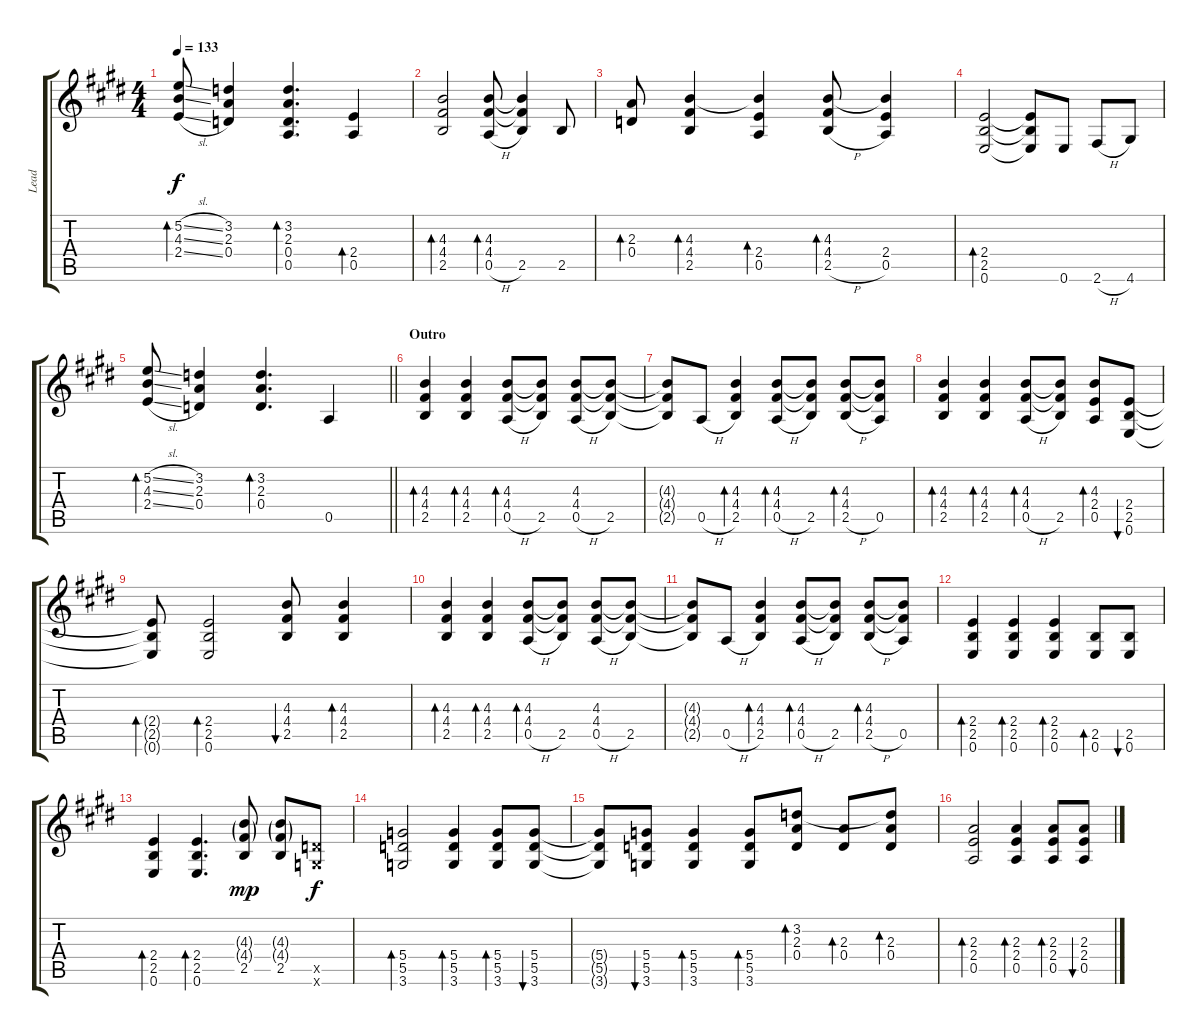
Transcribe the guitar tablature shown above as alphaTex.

\track ("Lead" "Lead") {instrument overdrivenguitar}
\staff {score tabs}
\tuning (E4 B3 G3 D3 A2 E2) {hide}
\ts (4 4)
\tempo 133
\clef g2
\ks e
(5.2{sl} 4.3{sl} 2.4{sl}).8{bd 60 dy f} (3.2 2.3 0.4).4 (3.2 2.3 0.4 0.5).4{d bd 60} (2.4 0.5).4{bd 60} |
(4.3 4.4 2.5).2{bd 60} (4.3 4.4 0.5{h}).8{bd 60} (4.3{t} 4.4{t} 2.5).4 2.5.8 |
(2.3 0.4).8{bd 60} (4.3 4.4 2.5).4{bd 60} (4.3{t} 2.4 0.5).4{bd 60} (4.3 4.4 2.5{h}).8{bd 60} (4.3{t} 2.4 0.5).4 |
(2.4 2.5 0.6).2{bd 60} (2.4{t} 2.5{t} 0.6{t}).8 0.6.8 2.6{h}.8 4.6.8 |
\barLineRight lightlight
(5.2{sl} 4.3{sl} 2.4{sl}).8{bd 60} (3.2 2.3 0.4).4 (3.2 2.3 0.4).4{d bd 60} 0.5.4 |
\section ("" "Outro")
(4.3 4.4 2.5).4{bd 60} (4.3 4.4 2.5).4{bd 60} (4.3 4.4 0.5{h}).8{bd 60} (4.3{t} 4.4{t} 2.5).8 (4.3 4.4 0.5{h}).8 (4.3{t} 4.4{t} 2.5).8 |
(4.3{t} 4.4{t} 2.5{t}).8 0.5{h}.8 (4.3 4.4 2.5).4{bd 60} (4.3 4.4 0.5{h}).8{bd 60} (4.3{t} 4.4{t} 2.5).8 (4.3 4.4 2.5{h}).8{bd 60} (4.3{t} 4.4{t} 0.5).8 |
(4.3 4.4 2.5).4{bd 60} (4.3 4.4 2.5).4{bd 60} (4.3 4.4 0.5{h}).8{bd 60} (4.3{t} 4.4{t} 2.5).8 (4.3 2.4 0.5).8{bd 60} (2.4 2.5 0.6).8{bu 60} |
(2.4{t} 2.5{t} 0.6{t}).8{bd 60} (2.4 2.5 0.6).2{bd 60} (4.3 4.4 2.5).8{bu 60} (4.3 4.4 2.5).4{bd 60} |
(4.3 4.4 2.5).4{bd 60} (4.3 4.4 2.5).4{bd 60} (4.3 4.4 0.5{h}).8{bd 60} (4.3{t} 4.4{t} 2.5).8 (4.3 4.4 0.5{h}).8 (4.3{t} 4.4{t} 2.5).8 |
(4.3{t} 4.4{t} 2.5{t}).8 0.5{h}.8 (4.3 4.4 2.5).4{bd 60} (4.3 4.4 0.5{h}).8{bd 60} (4.3{t} 4.4{t} 2.5).8 (4.3 4.4 2.5{h}).8{bd 60} (4.3{t} 4.4{t} 0.5).8 |
(2.4 2.5 0.6).4{bd 60} (2.4 2.5 0.6).4{bd 60} (2.4 2.5 0.6).4{bd 60} (2.5 0.6).8{bd 60} (2.5 0.6).8{bu 60} |
(2.4 2.5 0.6).4{bd 60} (2.4 2.5 0.6).4{d bd 60} (4.3{g} 4.4{g} 2.5).8{dy mp} (4.3{g} 4.4{g} 2.5).8 (5.5{x} 3.6{x}).8{dy f} |
(5.4 5.5 3.6).2{bd 60} (5.4 5.5 3.6).4{bd 60} (5.4 5.5 3.6).8{bd 60} (5.4 5.5 3.6).8{bu 60} |
(5.4{t} 5.5{t} 3.6{t}).8 (5.4 5.5 3.6).8{bu 60} (5.4 5.5 3.6).4{bd 60} (5.4 5.5 3.6).8{bd 60} (3.2 2.3 0.4).8{bd 60} (2.3 0.4).8{bd 60} (3.2{t} 2.3 0.4).8{bd 60} |
(2.3 2.4 0.5).2{bd 60} (2.3 2.4 0.5).4{bd 60} (2.3 2.4 0.5).8{bd 60} (2.3 2.4 0.5).8{bu 60}
